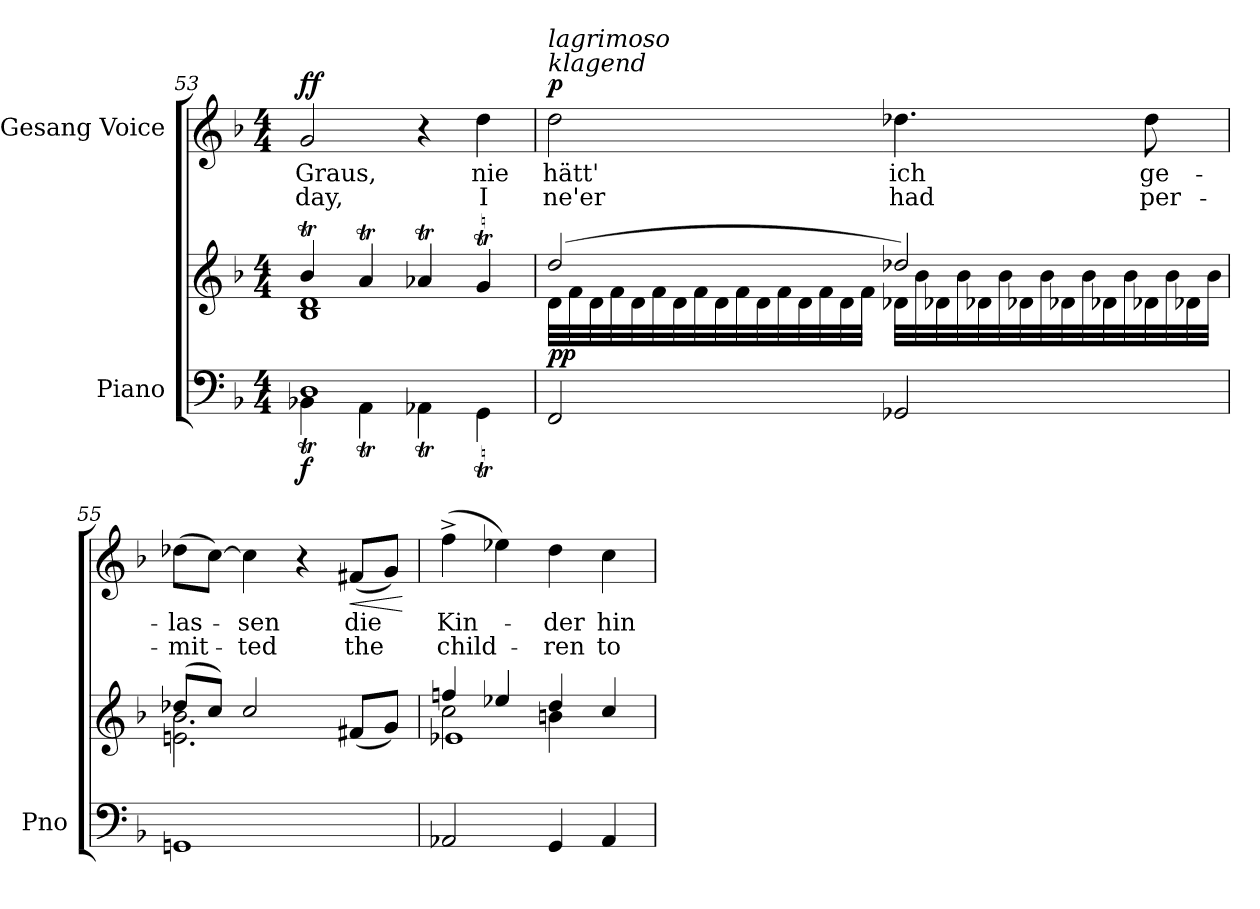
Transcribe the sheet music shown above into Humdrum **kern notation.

**kern	**kern	**dynam	**kern	**text	**text	**dynam
*part2	*part2	*part2	*part1	*part1	*part1	*part1
*staff3	*staff2	*staff2/3	*staff1	*staff1	*staff1	*staff1
*I"Piano	*	*	*I"Gesang Voice	*	*	*
*I'Pno	*	*	*	*	*	*
*clefF4	*clefG2	*	*clefG2	*	*	*
*k[b-]	*k[b-]	*	*k[b-]	*	*	*
*M4/4	*M4/4	*	*M4/4	*	*	*
=53	=53	=53	=53	=53	=53	=53
*^	*^	*	*	*	*	*
!	!	!	!	!LO:DY:b=2	!	!	!	!LO:DY:b
1D	4BB-XT\	4b-T/	1B- 1d	f	2g/	-Graus,	day,	ff
.	4AAt\	4at/	.	.	.	.	.	.
.	4AA-XT\	4a-XT/	.	.	4r	.	.	.
.	4GGT\	4gT/	.	.	4dd\	nie	I	.
*v	*v	*	*	*	*	*	*	*
=54	=54	=54	=54	=54	=54	=54	=54
*	*	*Xtuplet	*	*	*	*	*
*^	*	*	*	*	*	*	*
!	!	!	!	!	!LO:TX:i:t=klagend	!	!	!
!	!	!	!	!	!LO:TX:i:t=lagrimoso	!	!	!
!	!	!	!	!LO:DY:b	!	!	!	!LO:DY:b
*v	*v	*	*	*	*	*	*	*
*	*tremolo	*	*	*	*	*	*
2FF/	(2dd/	32d\LLL	pp	2dd\	hätt'	ne'er	p
.	.	32f\	.	.	.	.	.
.	.	32d\	.	.	.	.	.
.	.	32f\	.	.	.	.	.
.	.	32d\	.	.	.	.	.
.	.	32f\	.	.	.	.	.
.	.	32d\	.	.	.	.	.
.	.	32f\	.	.	.	.	.
.	.	32d\	.	.	.	.	.
.	.	32f\	.	.	.	.	.
.	.	32d\	.	.	.	.	.
.	.	32f\	.	.	.	.	.
.	.	32d\	.	.	.	.	.
.	.	32f\	.	.	.	.	.
.	.	32d\	.	.	.	.	.
.	.	32f\JJJ	.	.	.	.	.
2GG-X/	2dd-X/)	32d-X\LLL	.	4.dd-X\	ich	had	.
.	.	32b-\	.	.	.	.	.
.	.	32d-X\	.	.	.	.	.
.	.	32b-\	.	.	.	.	.
.	.	32d-X\	.	.	.	.	.
.	.	32b-\	.	.	.	.	.
.	.	32d-X\	.	.	.	.	.
.	.	32b-\	.	.	.	.	.
.	.	32d-X\	.	.	.	.	.
.	.	32b-\	.	.	.	.	.
.	.	32d-X\	.	.	.	.	.
.	.	32b-\	.	.	.	.	.
.	.	32d-X\	.	8dd-\	ge-	per-	.
.	.	32b-\	.	.	.	.	.
.	.	32d-X\	.	.	.	.	.
.	.	32b-\JJJ	.	.	.	.	.
*	*Xtremolo	*	*	*	*	*	*
=55	=55	=55	=55	=55	=55	=55	=55
1GGn	(8dd-X/L	2.en\ 2.b-\	.	(8dd-X\L	-las-	-mit-	.
.	.	.	.	.	.	.	.
.	.	.	.	.	.	.	.
.	.	.	.	.	.	.	.
.	8cc/J)	.	.	[8cc\J)	.	.	.
.	.	.	.	.	.	.	.
.	.	.	.	.	.	.	.
.	.	.	.	.	.	.	.
.	2cc/	.	.	4cc\]	-sen	-ted	.
.	.	.	.	4r	.	.	.
!	!	!	!	!	!	!	!LO:HP:b
.	(8f#X/L	4ryy	.	(8f#X/L	die	the	<
.	8g/J)	.	.	8g/J)	.	.	.
*	*v	*v	*	*	*	*	*
.	.	.	.	.	.	[
=56	=56	=56	=56	=56	=56	=56
*	*^	*	*	*	*	*
*	*	*^	*	*	*	*	*
2AA-X/	4ffn/	2cc\	1e-X	.	(4ff^\	Kin-	child-	.
.	4ee-X/	.	.	.	4ee-X\)	.	.	.
4GG/	4dd/	4bn\	.	.	4dd\	-der	-ren	.
4AA-/	4cc/	4ryy	.	.	4cc\	hin-	to	.
*	*v	*v	*v	*	*	*	*	*
=	=	=	=	=	=	=
*-	*-	*-	*-	*-	*-	*-
